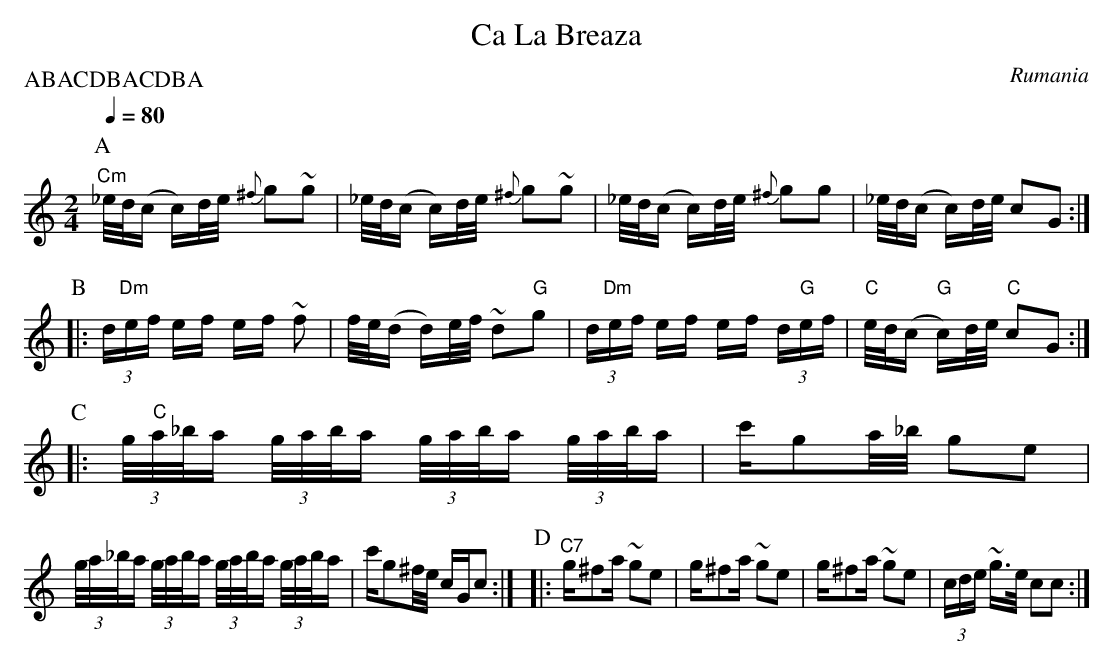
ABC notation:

X:1
T:Ca La Breaza
O:Rumania
M:2/4
Q:1/4=80
P:ABACDBACDBA
K:C
P:A
"Cm"_e/d/(c c)d/e/ {^f}g2~g2|\
_e/d/(c c)d/e/ {^f}g2~g2|\
_e/d/(c c)d/e/ {^f}g2g2|\
_e/d/(c c)d/e/ c2G2:|
P:B
|:(3d"Dm"ef ef ef ~f2|f/e/(d d)e/f/ ~d2"G"g2|\
(3d"Dm"ef ef ef (3d"G"ef|\
"C"e/d/(c "G"c)d/e/ "C"c2G2:|
P:C
|:(3g/"C"a/_b/a (3g/a/b/a (3g/a/b/a (3g/a/b/a|\
c'g2a/_b/ g2e2|
(3g/a/_b/a (3g/a/b/a (3g/a/b/a (3g/a/b/a|\
c'g2^f/e/ cGc2:|\
P:D
|:"C7"g^f2a ~g2e2|g^f2a ~g2e2|\
g^f2a ~g2e2|(3cde ~g>e c2c2:|
